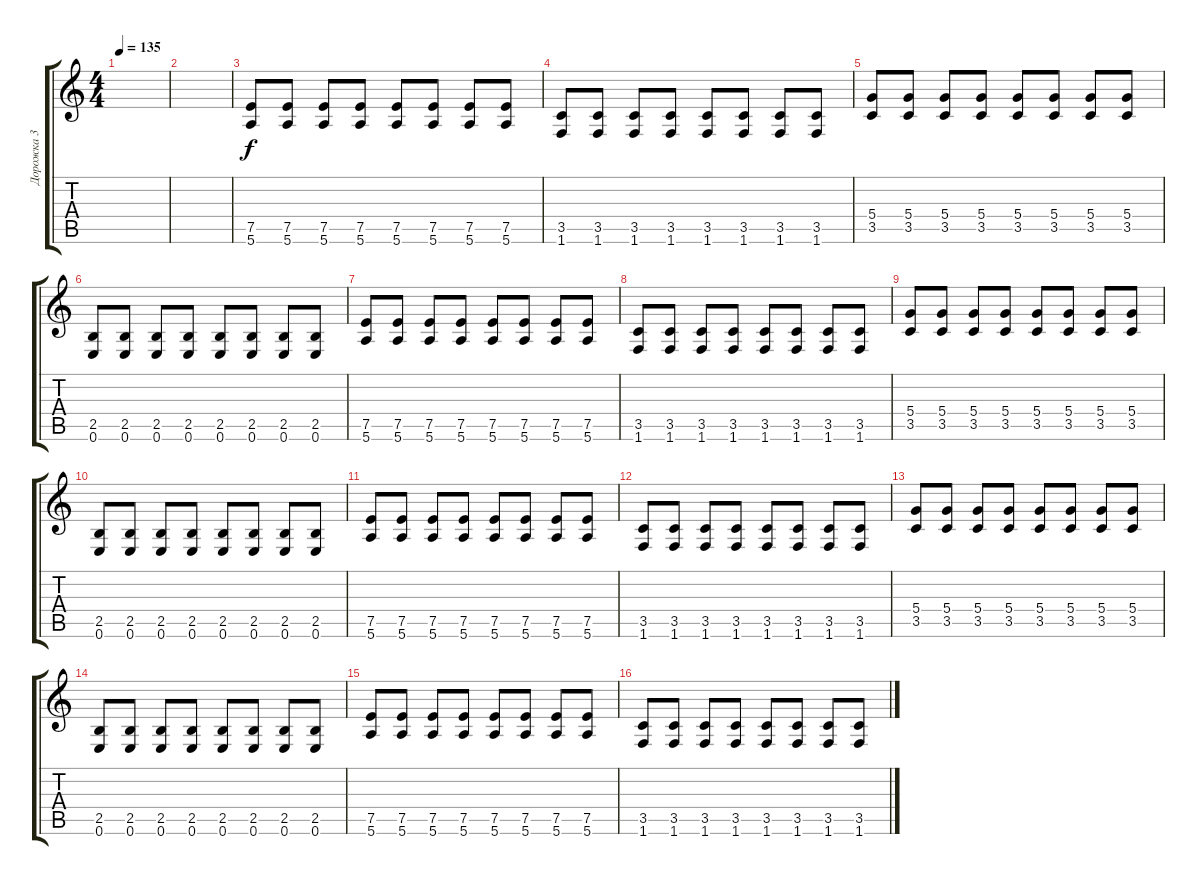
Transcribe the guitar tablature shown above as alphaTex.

\track ("Дорожка 3" "Дорожка 3") {instrument electricguitarmuted}
\staff {score tabs}
\tuning (E4 B3 G3 D3 A2 E2) {hide}
\ts (4 4)
\tempo 135
\clef g2
\ks c
|
|
(7.5 5.6).8 (7.5 5.6).8 (7.5 5.6).8 (7.5 5.6).8 (7.5 5.6).8 (7.5 5.6).8 (7.5 5.6).8 (7.5 5.6).8 |
(3.5 1.6).8 (3.5 1.6).8 (3.5 1.6).8 (3.5 1.6).8 (3.5 1.6).8 (3.5 1.6).8 (3.5 1.6).8 (3.5 1.6).8 |
(5.4 3.5).8 (5.4 3.5).8 (5.4 3.5).8 (5.4 3.5).8 (5.4 3.5).8 (5.4 3.5).8 (5.4 3.5).8 (5.4 3.5).8 |
(2.5 0.6).8 (2.5 0.6).8 (2.5 0.6).8 (2.5 0.6).8 (2.5 0.6).8 (2.5 0.6).8 (2.5 0.6).8 (2.5 0.6).8 |
(7.5 5.6).8 (7.5 5.6).8 (7.5 5.6).8 (7.5 5.6).8 (7.5 5.6).8 (7.5 5.6).8 (7.5 5.6).8 (7.5 5.6).8 |
(3.5 1.6).8 (3.5 1.6).8 (3.5 1.6).8 (3.5 1.6).8 (3.5 1.6).8 (3.5 1.6).8 (3.5 1.6).8 (3.5 1.6).8 |
(5.4 3.5).8 (5.4 3.5).8 (5.4 3.5).8 (5.4 3.5).8 (5.4 3.5).8 (5.4 3.5).8 (5.4 3.5).8 (5.4 3.5).8 |
(2.5 0.6).8 (2.5 0.6).8 (2.5 0.6).8 (2.5 0.6).8 (2.5 0.6).8 (2.5 0.6).8 (2.5 0.6).8 (2.5 0.6).8 |
(7.5 5.6).8 (7.5 5.6).8 (7.5 5.6).8 (7.5 5.6).8 (7.5 5.6).8 (7.5 5.6).8 (7.5 5.6).8 (7.5 5.6).8 |
(3.5 1.6).8 (3.5 1.6).8 (3.5 1.6).8 (3.5 1.6).8 (3.5 1.6).8 (3.5 1.6).8 (3.5 1.6).8 (3.5 1.6).8 |
(5.4 3.5).8 (5.4 3.5).8 (5.4 3.5).8 (5.4 3.5).8 (5.4 3.5).8 (5.4 3.5).8 (5.4 3.5).8 (5.4 3.5).8 |
(2.5 0.6).8 (2.5 0.6).8 (2.5 0.6).8 (2.5 0.6).8 (2.5 0.6).8 (2.5 0.6).8 (2.5 0.6).8 (2.5 0.6).8 |
(7.5 5.6).8 (7.5 5.6).8 (7.5 5.6).8 (7.5 5.6).8 (7.5 5.6).8 (7.5 5.6).8 (7.5 5.6).8 (7.5 5.6).8 |
(3.5 1.6).8 (3.5 1.6).8 (3.5 1.6).8 (3.5 1.6).8 (3.5 1.6).8 (3.5 1.6).8 (3.5 1.6).8 (3.5 1.6).8
